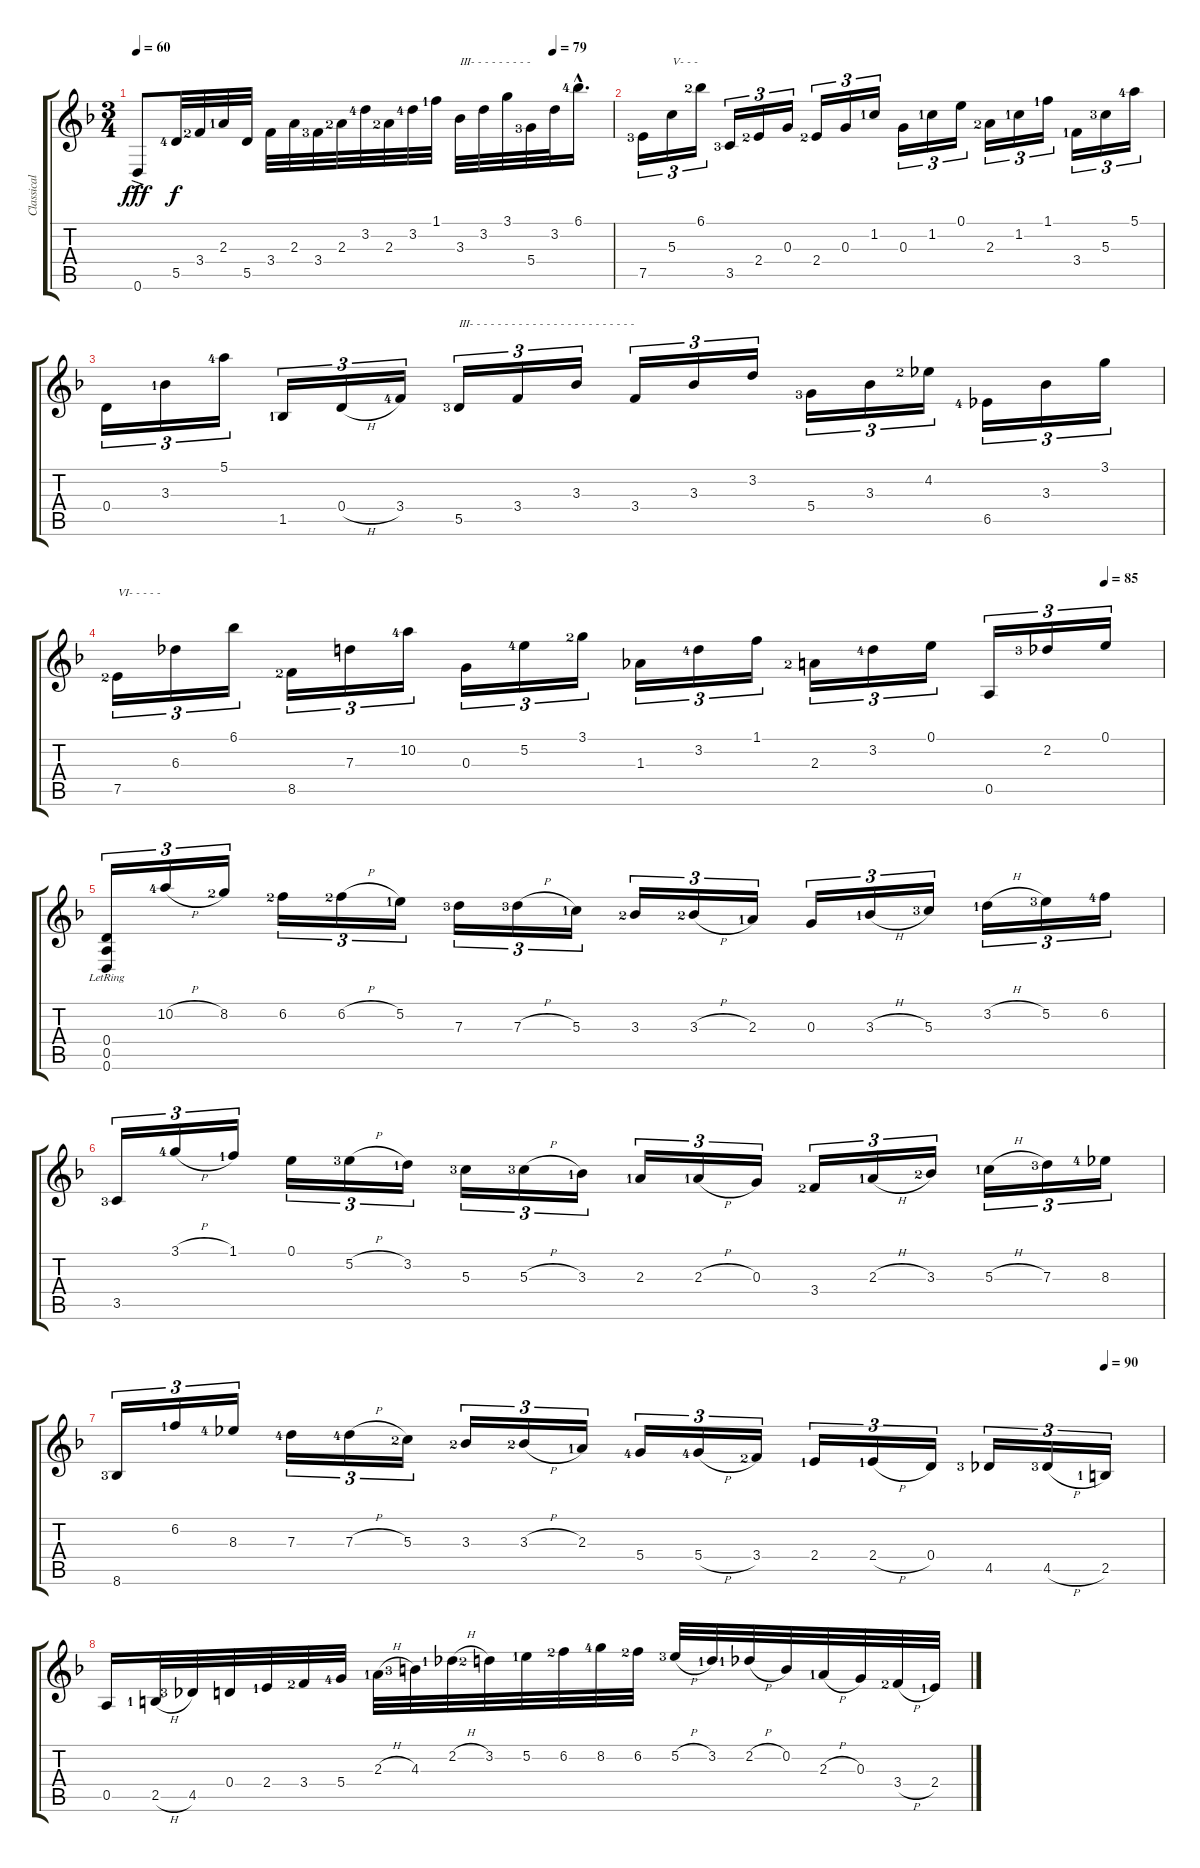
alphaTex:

\track ("Classical Guitar" "Classical ") {instrument acousticguitarnylon}
\staff {score tabs}
\tuning (E4 B3 G3 D3 A2 D2) {hide}
\ts (3 4)
\tempo 60
\tempo (79 0.875)
\clef g2
\ks dminor
0.6{ac}.8{dy fff} 5.5{lf 5}.32{dy f} 3.4{lf 3}.32 2.3{lf 2}.32 5.5.32 3.4.32 2.3.32 3.4{lf 4}.32 2.3{lf 3}.32 3.2{lf 5}.32 2.3{lf 3}.32 3.2{lf 5}.32 1.1{lf 2}.32 3.3.32{txt "III- - - - - - - - -"} 3.2.32 3.1.32 5.4{lf 4}.32 3.2.32 6.1{hac lf 5}.16{d} |
7.5{lf 4}.16{tu (3 2)} 5.3.16{tu (3 2) txt "V- - -"} 6.1{lf 3}.16{tu (3 2)} 3.5{lf 4}.16{tu (3 2)} 2.4{lf 3}.16{tu (3 2)} 0.3.16{tu (3 2)} 2.4{lf 3}.16{tu (3 2)} 0.3.16{tu (3 2)} 1.2{lf 2}.16{tu (3 2)} 0.3.16{tu (3 2)} 1.2{lf 2}.16{tu (3 2)} 0.1.16{tu (3 2)} 2.3{lf 3}.16{tu (3 2)} 1.2{lf 2}.16{tu (3 2)} 1.1{lf 2}.16{tu (3 2)} 3.4{lf 2}.16{tu (3 2)} 5.3{lf 4}.16{tu (3 2)} 5.1{lf 5}.16{tu (3 2)} |
0.4.16{tu (3 2)} 3.3{lf 2}.16{tu (3 2)} 5.1{lf 5}.16{tu (3 2)} 1.5{lf 2}.16{tu (3 2)} 0.4{h}.16{tu (3 2)} 3.4{lf 5}.16{tu (3 2)} 5.5{lf 4}.16{tu (3 2) txt "III- - - - - - - - - - - - - - - - - - - - - - - -"} 3.4.16{tu (3 2)} 3.3.16{tu (3 2)} 3.4.16{tu (3 2)} 3.3.16{tu (3 2)} 3.2.16{tu (3 2)} 5.4{lf 4}.16{tu (3 2)} 3.3.16{tu (3 2)} 4.2{lf 3}.16{tu (3 2)} 6.5{lf 5}.16{tu (3 2)} 3.3.16{tu (3 2)} 3.1.16{tu (3 2)} |
\tempo (85 0.9444444444444444)
7.5{lf 3}.16{tu (3 2) txt "VI- - - - -"} 6.3.16{tu (3 2)} 6.1.16{tu (3 2)} 8.5{lf 3}.16{tu (3 2)} 7.3.16{tu (3 2)} 10.2{lf 5}.16{tu (3 2)} 0.3.16{tu (3 2)} 5.2{lf 5}.16{tu (3 2)} 3.1{lf 3}.16{tu (3 2)} 1.3.16{tu (3 2)} 3.2{lf 5}.16{tu (3 2)} 1.1.16{tu (3 2)} 2.3{lf 3}.16{tu (3 2)} 3.2{lf 5}.16{tu (3 2)} 0.1.16{tu (3 2)} 0.5.16{tu (3 2)} 2.2{lf 4}.16{tu (3 2)} 0.1.16{tu (3 2)} |
(0.4{lr} 0.5{lr} 0.6{lr}).16{tu (3 2)} 10.2{h lf 5}.16{tu (3 2)} 8.2{lf 3}.16{tu (3 2)} 6.2{lf 3}.16{tu (3 2)} 6.2{h lf 3}.16{tu (3 2)} 5.2{lf 2}.16{tu (3 2)} 7.3{lf 4}.16{tu (3 2)} 7.3{h lf 4}.16{tu (3 2)} 5.3{lf 2}.16{tu (3 2)} 3.3{lf 3}.16{tu (3 2)} 3.3{h lf 3}.16{tu (3 2)} 2.3{lf 2}.16{tu (3 2)} 0.3.16{tu (3 2)} 3.3{h lf 2}.16{tu (3 2)} 5.3{lf 4}.16{tu (3 2)} 3.2{h lf 2}.16{tu (3 2)} 5.2{lf 4}.16{tu (3 2)} 6.2{lf 5}.16{tu (3 2)} |
3.5{lf 4}.16{tu (3 2)} 3.1{h lf 5}.16{tu (3 2)} 1.1{lf 2}.16{tu (3 2)} 0.1.16{tu (3 2)} 5.2{h lf 4}.16{tu (3 2)} 3.2{lf 2}.16{tu (3 2)} 5.3{lf 4}.16{tu (3 2)} 5.3{h lf 4}.16{tu (3 2)} 3.3{lf 2}.16{tu (3 2)} 2.3{lf 2}.16{tu (3 2)} 2.3{h lf 2}.16{tu (3 2)} 0.3.16{tu (3 2)} 3.4{lf 3}.16{tu (3 2)} 2.3{h lf 2}.16{tu (3 2)} 3.3{lf 3}.16{tu (3 2)} 5.3{h lf 2}.16{tu (3 2)} 7.3{lf 4}.16{tu (3 2)} 8.3{lf 5}.16{tu (3 2)} |
\tempo (90 0.9444444444444444)
8.6{lf 4}.16{tu (3 2)} 6.2{lf 2}.16{tu (3 2)} 8.3{lf 5}.16{tu (3 2)} 7.3{lf 5}.16{tu (3 2)} 7.3{h lf 5}.16{tu (3 2)} 5.3{lf 3}.16{tu (3 2)} 3.3{lf 3}.16{tu (3 2)} 3.3{h lf 3}.16{tu (3 2)} 2.3{lf 2}.16{tu (3 2)} 5.4{lf 5}.16{tu (3 2)} 5.4{h lf 5}.16{tu (3 2)} 3.4{lf 3}.16{tu (3 2)} 2.4{lf 2}.16{tu (3 2)} 2.4{h lf 2}.16{tu (3 2)} 0.4.16{tu (3 2)} 4.5{lf 4}.16{tu (3 2)} 4.5{h lf 4}.16{tu (3 2)} 2.5{lf 2}.16{tu (3 2)} |
0.5.16 2.5{h lf 2}.32 4.5{lf 4}.32 0.4.32 2.4{lf 2}.32 3.4{lf 3}.32 5.4{lf 5}.32 2.3{h lf 2}.32 4.3{lf 4}.32 2.2{h lf 2}.32 3.2{lf 3}.32 5.2{lf 2}.32 6.2{lf 3}.32 8.2{lf 5}.32 6.2{lf 3}.32 5.2{h lf 4}.32 3.2{lf 2}.32 2.2{h lf 2}.32 0.2.32 2.3{h lf 2}.32 0.3.32 3.4{h lf 3}.32 2.4{lf 2}.32
